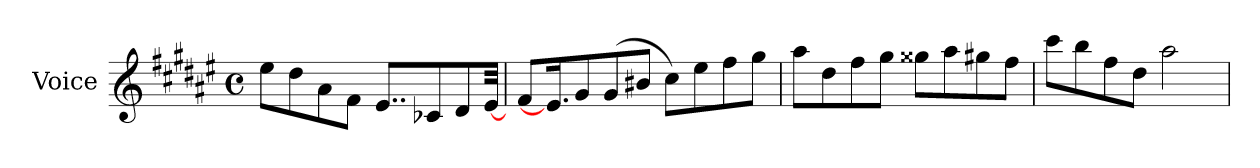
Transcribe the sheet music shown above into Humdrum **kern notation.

**kern
*part1
*staff1
*I"Voice
*I'Voice
*clefG2
*k[f#c#g#d#a#e#]
*M4/4
*met(c)
=1
8ee#\L
8dd#\
8a#\
8f#\J
8..e#/L
8c-X/
8d#/
[32e#/J
=2
8f#/L
16.e#/J]
8g#/
(>8g#/
8b#X/J
8cc#\L)
8ee#\
8ff#\
8gg#\J
=3
8aa#\L
8dd#\
8ff#\
8gg#\J
8gg##X\L
8aa#\
8gg#X\
8ff#\J
=4
8ccc#\L
8bb\
8ff#\
8dd#\J
2aa#\
=
*-
